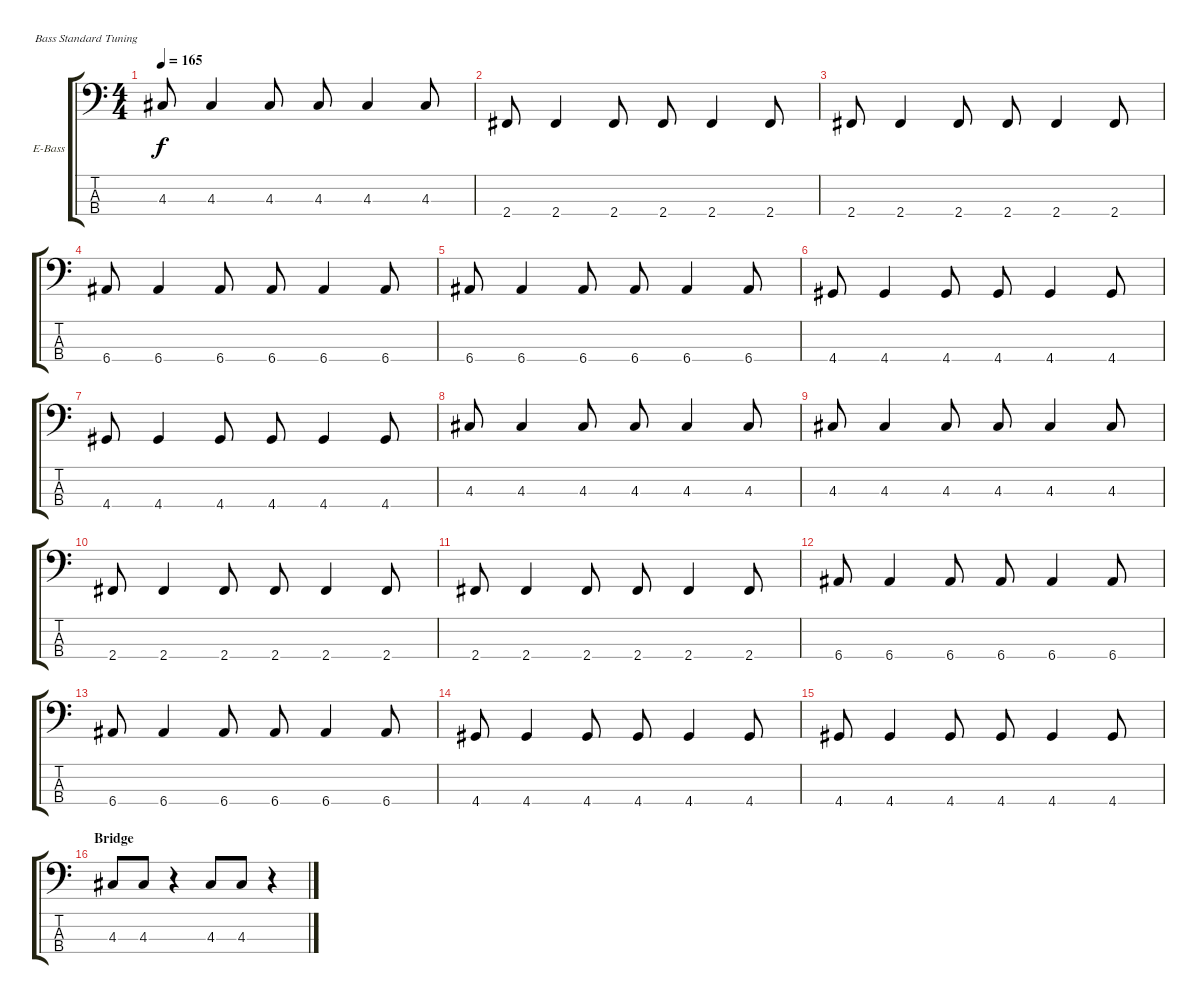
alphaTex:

\defaultSystemsLayout 4
\bracketExtendMode groupsimilarinstruments
\firstSystemTrackNameOrientation horizontal
\otherSystemsTrackNameOrientation horizontal
\track ("Manolín" "E-Bass") {instrument electricbassfinger}
\staff {score tabs}
\tuning (G2 D2 A1 E1)
\ts (4 4)
\tempo 165
\clef f4
\ks c
4.3.8{dy f} 4.3.4 4.3.8 4.3.8 4.3.4 4.3.8 |
2.4.8 2.4.4 2.4.8 2.4.8 2.4.4 2.4.8 |
2.4.8 2.4.4 2.4.8 2.4.8 2.4.4 2.4.8 |
6.4.8 6.4.4 6.4.8 6.4.8 6.4.4 6.4.8 |
6.4.8 6.4.4 6.4.8 6.4.8 6.4.4 6.4.8 |
4.4.8 4.4.4 4.4.8 4.4.8 4.4.4 4.4.8 |
4.4.8 4.4.4 4.4.8 4.4.8 4.4.4 4.4.8 |
4.3.8 4.3.4 4.3.8 4.3.8 4.3.4 4.3.8 |
4.3.8 4.3.4 4.3.8 4.3.8 4.3.4 4.3.8 |
2.4.8 2.4.4 2.4.8 2.4.8 2.4.4 2.4.8 |
2.4.8 2.4.4 2.4.8 2.4.8 2.4.4 2.4.8 |
6.4.8 6.4.4 6.4.8 6.4.8 6.4.4 6.4.8 |
6.4.8 6.4.4 6.4.8 6.4.8 6.4.4 6.4.8 |
4.4.8 4.4.4 4.4.8 4.4.8 4.4.4 4.4.8 |
4.4.8 4.4.4 4.4.8 4.4.8 4.4.4 4.4.8 |
\section ("" "Bridge")
4.3.8 4.3.8 r.4 4.3.8 4.3.8 r.4
